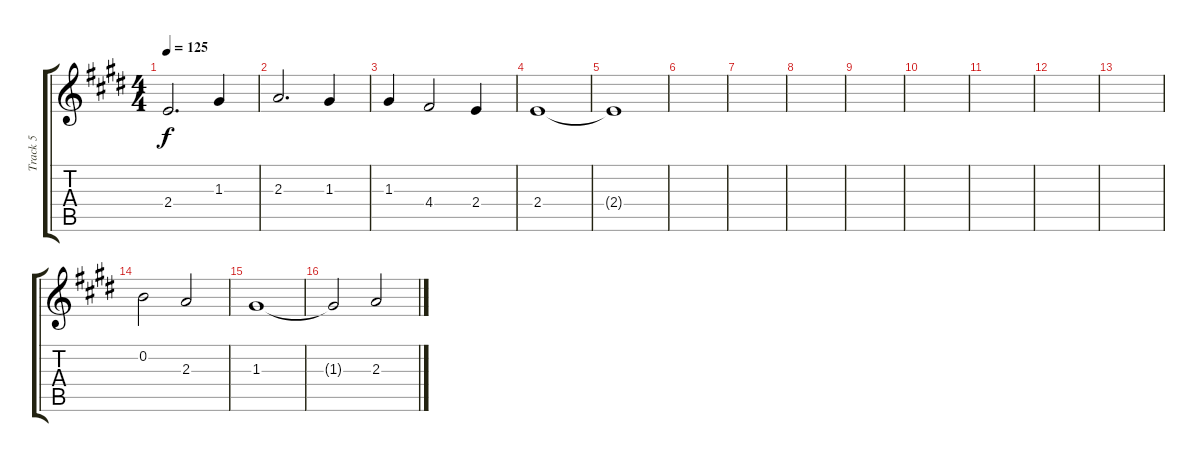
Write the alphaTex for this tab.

\track ("Track 5" "Track 5") {instrument acousticguitarnylon}
\staff {score tabs}
\tuning (E4 B3 G3 D3 A2 E2) {hide}
\ts (4 4)
\tempo 125
\clef g2
\ks e
2.4.2{d dy f} 1.3.4 |
2.3.2{d} 1.3.4 |
1.3.4 4.4.2 2.4.4 |
2.4.1 |
2.4{t}.1 |
|
|
|
|
|
|
|
|
0.2.2 2.3.2 |
1.3.1 |
1.3{t}.2 2.3.2
